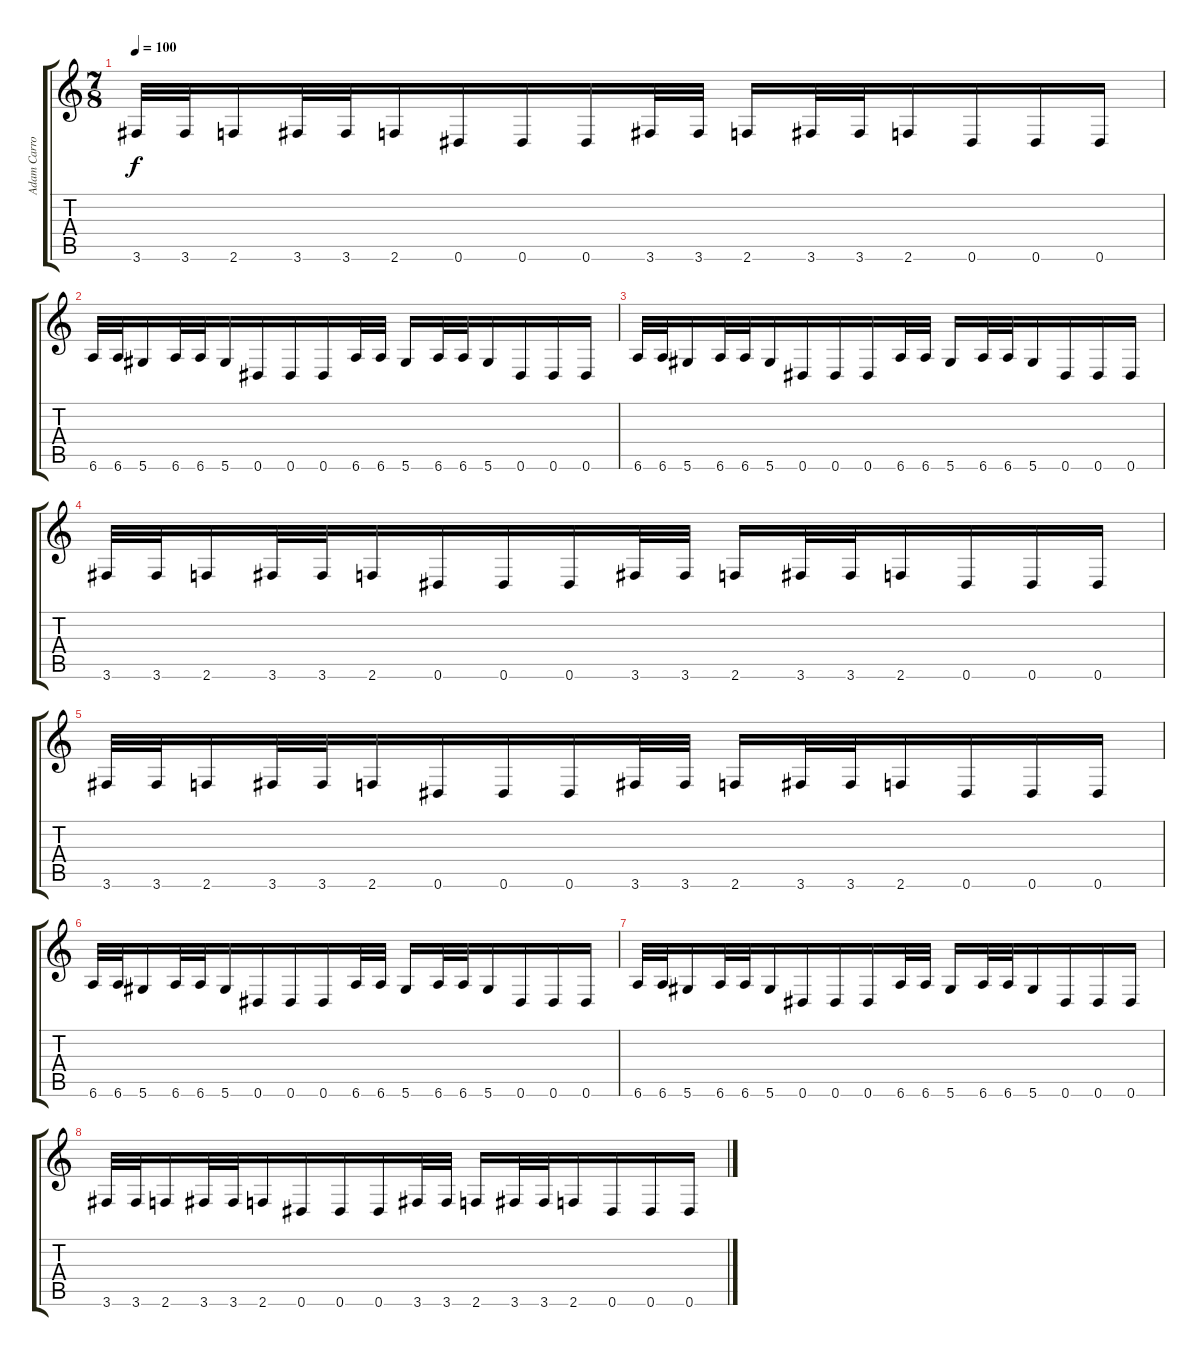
\track ("Adam Carroll" "Adam Carro") {instrument distortionguitar}
\staff {score tabs}
\tuning (Eb4 Bb3 Gb3 Db3 Ab2 Eb2) {hide}
\ts (7 8)
\tempo 100
\clef g2
\ks c
3.6.32{dy f} 3.6.32 2.6.16 3.6.32 3.6.32 2.6.16 0.6.16 0.6.16 0.6.16 3.6.32 3.6.32 2.6.16 3.6.32 3.6.32 2.6.16 0.6.16 0.6.16 0.6.16 |
6.6.32 6.6.32 5.6.16 6.6.32 6.6.32 5.6.16 0.6.16 0.6.16 0.6.16 6.6.32 6.6.32 5.6.16 6.6.32 6.6.32 5.6.16 0.6.16 0.6.16 0.6.16 |
6.6.32 6.6.32 5.6.16 6.6.32 6.6.32 5.6.16 0.6.16 0.6.16 0.6.16 6.6.32 6.6.32 5.6.16 6.6.32 6.6.32 5.6.16 0.6.16 0.6.16 0.6.16 |
3.6.32 3.6.32 2.6.16 3.6.32 3.6.32 2.6.16 0.6.16 0.6.16 0.6.16 3.6.32 3.6.32 2.6.16 3.6.32 3.6.32 2.6.16 0.6.16 0.6.16 0.6.16 |
3.6.32 3.6.32 2.6.16 3.6.32 3.6.32 2.6.16 0.6.16 0.6.16 0.6.16 3.6.32 3.6.32 2.6.16 3.6.32 3.6.32 2.6.16 0.6.16 0.6.16 0.6.16 |
6.6.32 6.6.32 5.6.16 6.6.32 6.6.32 5.6.16 0.6.16 0.6.16 0.6.16 6.6.32 6.6.32 5.6.16 6.6.32 6.6.32 5.6.16 0.6.16 0.6.16 0.6.16 |
6.6.32 6.6.32 5.6.16 6.6.32 6.6.32 5.6.16 0.6.16 0.6.16 0.6.16 6.6.32 6.6.32 5.6.16 6.6.32 6.6.32 5.6.16 0.6.16 0.6.16 0.6.16 |
3.6.32 3.6.32 2.6.16 3.6.32 3.6.32 2.6.16 0.6.16 0.6.16 0.6.16 3.6.32 3.6.32 2.6.16 3.6.32 3.6.32 2.6.16 0.6.16 0.6.16 0.6.16
